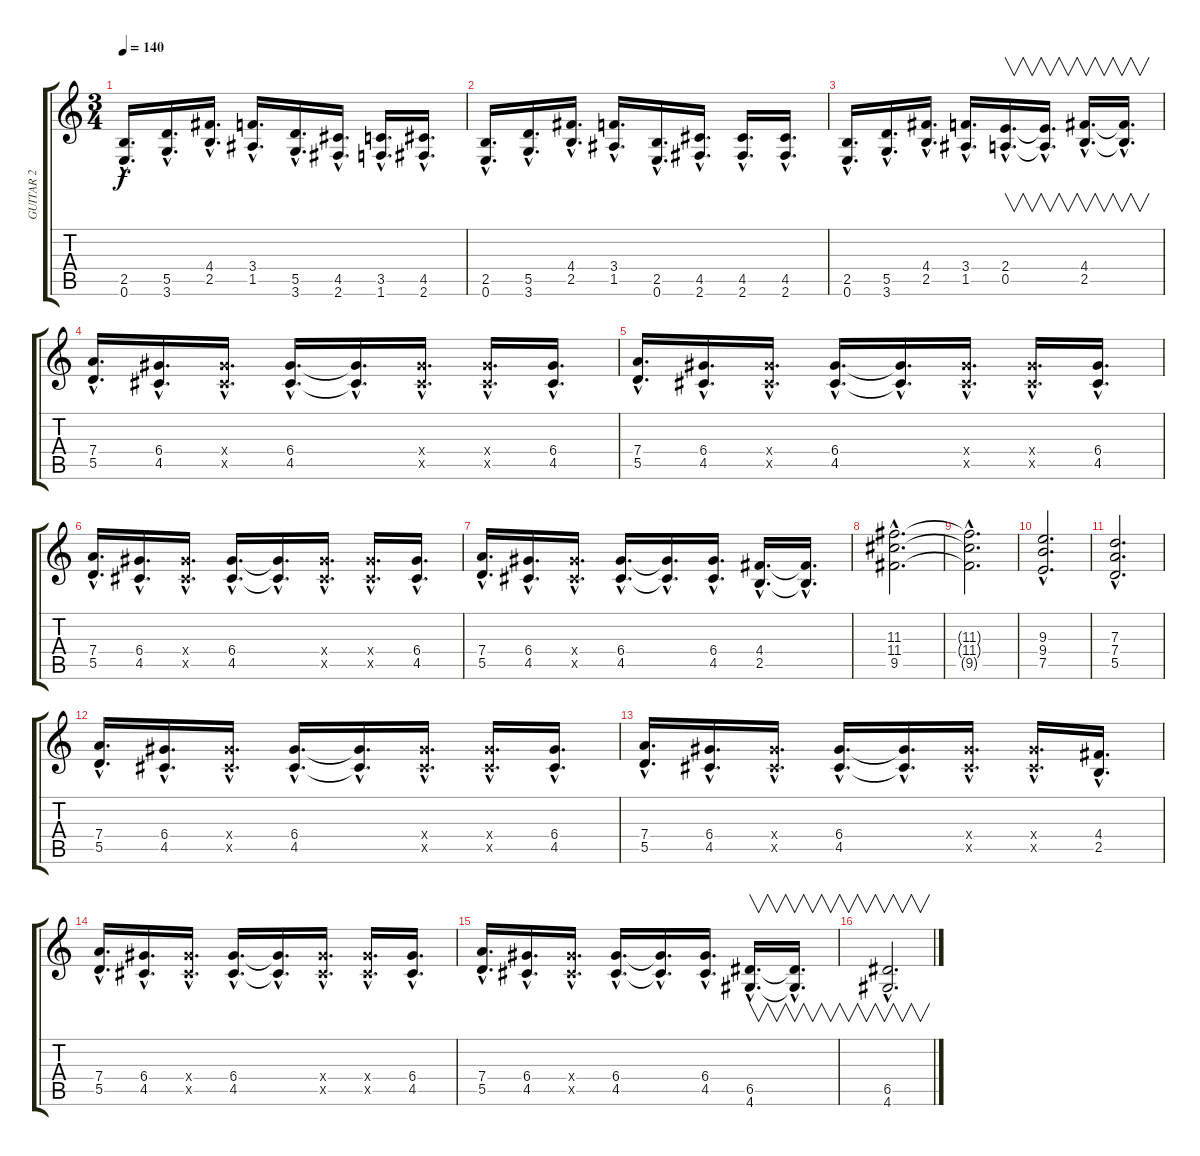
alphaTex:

\track ("GUITAR 2" "GUITAR 2") {instrument overdrivenguitar}
\staff {score tabs}
\tuning (E4 B3 G3 D3 A2 E2) {hide}
\ts (3 4)
\tempo 140
\clef g2
\ks c
(2.5{hac} 0.6{hac}).16{d dy f} (5.5{hac} 3.6{hac}).16{d} (4.4{hac} 2.5{hac}).16{d} (3.4{hac} 1.5{hac}).16{d} (5.5{hac} 3.6{hac}).16{d} (4.5{hac} 2.6{hac}).16{d} (3.5{hac} 1.6{hac}).16{d} (4.5{hac} 2.6{hac}).16{d} |
(2.5{hac} 0.6{hac}).16{d} (5.5{hac} 3.6{hac}).16{d} (4.4{hac} 2.5{hac}).16{d} (3.4{hac} 1.5{hac}).16{d} (2.5{hac} 0.6{hac}).16{d} (4.5{hac} 2.6{hac}).16{d} (4.5{hac} 2.6{hac}).16{d} (4.5{hac} 2.6{hac}).16{d} |
(2.5{hac} 0.6{hac}).16{d} (5.5{hac} 3.6{hac}).16{d} (4.4{hac} 2.5{hac}).16{d} (3.4{hac} 1.5{hac}).16{d} (2.4{hac} 0.5{hac}).16{v d} (2.4{hac t} 0.5{hac t}).16{v d} (4.4{hac} 2.5{hac}).16{v d} (4.4{hac t} 2.5{hac t}).16{v d} |
(7.4{hac} 5.5{hac}).16{d} (6.4{hac} 4.5{hac}).16{d} (6.4{hac x} 4.5{hac x}).16{d} (6.4{hac} 4.5{hac}).16{d} (6.4{hac t} 4.5{hac t}).16{d} (6.4{hac x} 4.5{hac x}).16{d} (6.4{hac x} 4.5{hac x}).16{d} (6.4{hac} 4.5{hac}).16{d} |
(7.4{hac} 5.5{hac}).16{d} (6.4{hac} 4.5{hac}).16{d} (6.4{hac x} 4.5{hac x}).16{d} (6.4{hac} 4.5{hac}).16{d} (6.4{hac t} 4.5{hac t}).16{d} (6.4{hac x} 4.5{hac x}).16{d} (6.4{hac x} 4.5{hac x}).16{d} (6.4{hac} 4.5{hac}).16{d} |
(7.4{hac} 5.5{hac}).16{d} (6.4{hac} 4.5{hac}).16{d} (6.4{hac x} 4.5{hac x}).16{d} (6.4{hac} 4.5{hac}).16{d} (6.4{hac t} 4.5{hac t}).16{d} (6.4{hac x} 4.5{hac x}).16{d} (6.4{hac x} 4.5{hac x}).16{d} (6.4{hac} 4.5{hac}).16{d} |
(7.4{hac} 5.5{hac}).16{d} (6.4{hac} 4.5{hac}).16{d} (6.4{hac x} 4.5{hac x}).16{d} (6.4{hac} 4.5{hac}).16{d} (6.4{hac t} 4.5{hac t}).16{d} (6.4{hac} 4.5{hac}).16{d} (4.4{hac} 2.5{hac}).16{d} (4.4{hac t} 2.5{hac t}).16{d} |
(11.3{hac} 11.4{hac} 9.5{hac}).2{d} |
(11.3{hac t} 11.4{hac t} 9.5{hac t}).2{d} |
(9.3{hac} 9.4{hac} 7.5{hac}).2{d} |
(7.3{hac} 7.4{hac} 5.5{hac}).2{d} |
(7.4{hac} 5.5{hac}).16{d} (6.4{hac} 4.5{hac}).16{d} (6.4{hac x} 4.5{hac x}).16{d} (6.4{hac} 4.5{hac}).16{d} (6.4{hac t} 4.5{hac t}).16{d} (6.4{hac x} 4.5{hac x}).16{d} (6.4{hac x} 4.5{hac x}).16{d} (6.4{hac} 4.5{hac}).16{d} |
(7.4{hac} 5.5{hac}).16{d} (6.4{hac} 4.5{hac}).16{d} (6.4{hac x} 4.5{hac x}).16{d} (6.4{hac} 4.5{hac}).16{d} (6.4{hac t} 4.5{hac t}).16{d} (6.4{hac x} 4.5{hac x}).16{d} (6.4{hac x} 4.5{hac x}).16{d} (4.4{hac} 2.5{hac}).16{d} |
(7.4{hac} 5.5{hac}).16{d} (6.4{hac} 4.5{hac}).16{d} (6.4{hac x} 4.5{hac x}).16{d} (6.4{hac} 4.5{hac}).16{d} (6.4{hac t} 4.5{hac t}).16{d} (6.4{hac x} 4.5{hac x}).16{d} (6.4{hac x} 4.5{hac x}).16{d} (6.4{hac} 4.5{hac}).16{d} |
(7.4{hac} 5.5{hac}).16{d} (6.4{hac} 4.5{hac}).16{d} (6.4{hac x} 4.5{hac x}).16{d} (6.4{hac} 4.5{hac}).16{d} (6.4{hac t} 4.5{hac t}).16{d} (6.4{hac} 4.5{hac}).16{d} (6.5{hac} 4.6{hac}).16{v d} (6.5{hac t} 4.6{hac t}).16{v d} |
(6.5{hac} 4.6{hac}).2{v d}
